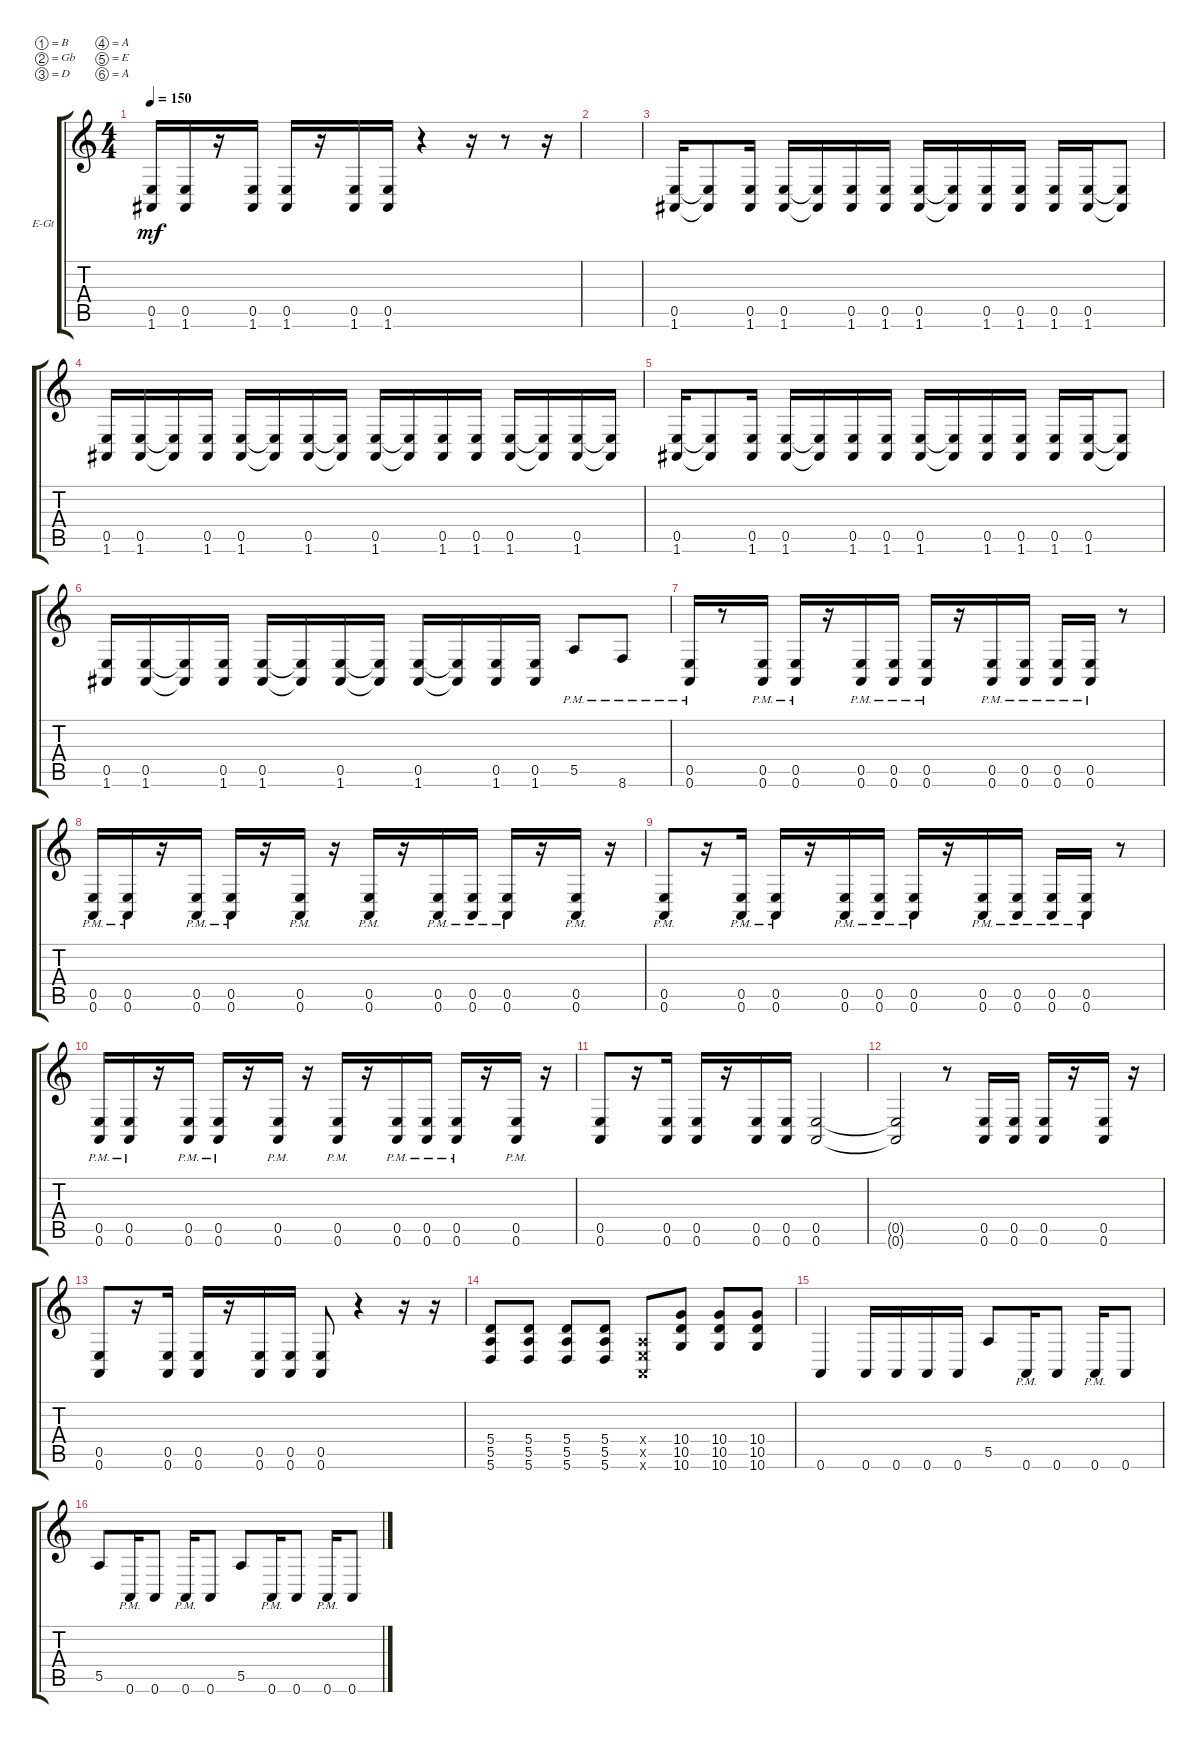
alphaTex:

\defaultSystemsLayout 4
\bracketExtendMode groupsimilarinstruments
\firstSystemTrackNameOrientation horizontal
\otherSystemsTrackNameOrientation horizontal
\track ("Left Guitar " "E-Gt") {instrument distortionguitar}
\staff {score tabs}
\tuning (B3 Gb3 D3 A2 E2 A1)
\ts (4 4)
\tempo 150
\clef g2
\ks c
(1.6 0.5).16{dy mf} (1.6 0.5).16 r.16 (1.6 0.5).16 (0.5 1.6).16 r.16 (1.6 0.5).16 (1.6 0.5).16 r.4 r.16 r.8 r.16 |
|
(1.6 0.5).16 (1.6{t} 0.5{t}).8 (1.6 0.5).16 (0.5 1.6).16 (1.6{t} 0.5{t}).16 (1.6 0.5).16 (0.5 1.6).16 (0.5 1.6).16 (1.6{t} 0.5{t}).16 (1.6 0.5).16 (1.6 0.5).16 (0.5 1.6).16 (1.6 0.5).16 (1.6{t} 0.5{t}).8 |
(1.6 0.5).16 (0.5 1.6).16 (1.6{t} 0.5{t}).16 (1.6 0.5).16 (1.6 0.5).16 (1.6{t} 0.5{t}).16 (1.6 0.5).16 (1.6{t} 0.5{t}).16 (1.6 0.5).16 (1.6{t} 0.5{t}).16 (1.6 0.5).16 (1.6 0.5).16 (1.6 0.5).16 (1.6{t} 0.5{t}).16 (1.6 0.5).16 (1.6{t} 0.5{t}).16 |
(1.6 0.5).16 (1.6{t} 0.5{t}).8 (1.6 0.5).16 (0.5 1.6).16 (1.6{t} 0.5{t}).16 (1.6 0.5).16 (0.5 1.6).16 (0.5 1.6).16 (1.6{t} 0.5{t}).16 (1.6 0.5).16 (1.6 0.5).16 (0.5 1.6).16 (1.6 0.5).16 (1.6{t} 0.5{t}).8 |
(1.6 0.5).16 (0.5 1.6).16 (1.6{t} 0.5{t}).16 (1.6 0.5).16 (1.6 0.5).16 (1.6{t} 0.5{t}).16 (1.6 0.5).16 (1.6{t} 0.5{t}).16 (1.6 0.5).16 (1.6{t} 0.5{t}).16 (1.6 0.5).16 (0.5 1.6).16 5.5{pm}.8 8.6{pm}.8 |
(0.6{pm} 0.5{pm}).16 r.8 (0.6{pm} 0.5{pm}).16 (0.6{pm} 0.5{pm}).16 r.16 (0.6{pm} 0.5{pm}).16 (0.6{pm} 0.5{pm}).16 (0.6{pm} 0.5{pm}).16 r.16 (0.6{pm} 0.5{pm}).16 (0.6{pm} 0.5{pm}).16 (0.6{pm} 0.5{pm}).16 (0.6{pm} 0.5{pm}).16 r.8 |
(0.6{pm} 0.5{pm}).16 (0.5{pm} 0.6{pm}).16 r.16 (0.6{pm} 0.5{pm}).16 (0.6{pm} 0.5{pm}).16 r.16 (0.6{pm} 0.5{pm}).16 r.16 (0.6{pm} 0.5{pm}).16 r.16 (0.6{pm} 0.5{pm}).16 (0.6{pm} 0.5{pm}).16 (0.6{pm} 0.5{pm}).16 r.16 (0.6{pm} 0.5{pm}).16 r.16 |
(0.6{pm} 0.5{pm}).8 r.16 (0.6{pm} 0.5{pm}).16 (0.6{pm} 0.5{pm}).16 r.16 (0.6{pm} 0.5{pm}).16 (0.6{pm} 0.5{pm}).16 (0.6{pm} 0.5{pm}).16 r.16 (0.6{pm} 0.5{pm}).16 (0.6{pm} 0.5{pm}).16 (0.6{pm} 0.5{pm}).16 (0.6{pm} 0.5{pm}).16 r.8 |
(0.6{pm} 0.5{pm}).16 (0.5{pm} 0.6{pm}).16 r.16 (0.6{pm} 0.5{pm}).16 (0.6{pm} 0.5{pm}).16 r.16 (0.6{pm} 0.5{pm}).16 r.16 (0.6{pm} 0.5{pm}).16 r.16 (0.6{pm} 0.5{pm}).16 (0.6{pm} 0.5{pm}).16 (0.6{pm} 0.5{pm}).16 r.16 (0.6{pm} 0.5{pm}).16 r.16 |
(0.6 0.5).8 r.16 (0.6 0.5).16 (0.6 0.5).16 r.16 (0.6 0.5).16 (0.6 0.5).16 (0.6 0.5).2 |
(0.6{t} 0.5{t}).2 r.8 (0.6 0.5).16 (0.6 0.5).16 (0.6 0.5).16 r.16 (0.6 0.5).16 r.16 |
(0.6 0.5).8 r.16 (0.6 0.5).16 (0.6 0.5).16 r.16 (0.6 0.5).16 (0.6 0.5).16 (0.6 0.5).8 r.4 r.16 r.16 |
(5.6 5.5 5.4).8 (5.6 5.5 5.4).8 (5.6 5.4 5.5).8 (5.6 5.5 5.4).8 (0.6{x} 0.4{x} 0.5{x}).8 (10.6 10.5 10.4).8 (10.6 10.5 10.4).8 (10.6 10.5 10.4).8 |
0.6.4 0.6.16 0.6.16 0.6.16 0.6.16 5.5.8 0.6{pm}.16 0.6.8 0.6{pm}.16 0.6.8 |
5.5.8 0.6{pm}.16 0.6.8 0.6{pm}.16 0.6.8 5.5.8 0.6{pm}.16 0.6.8 0.6{pm}.16 0.6.8
